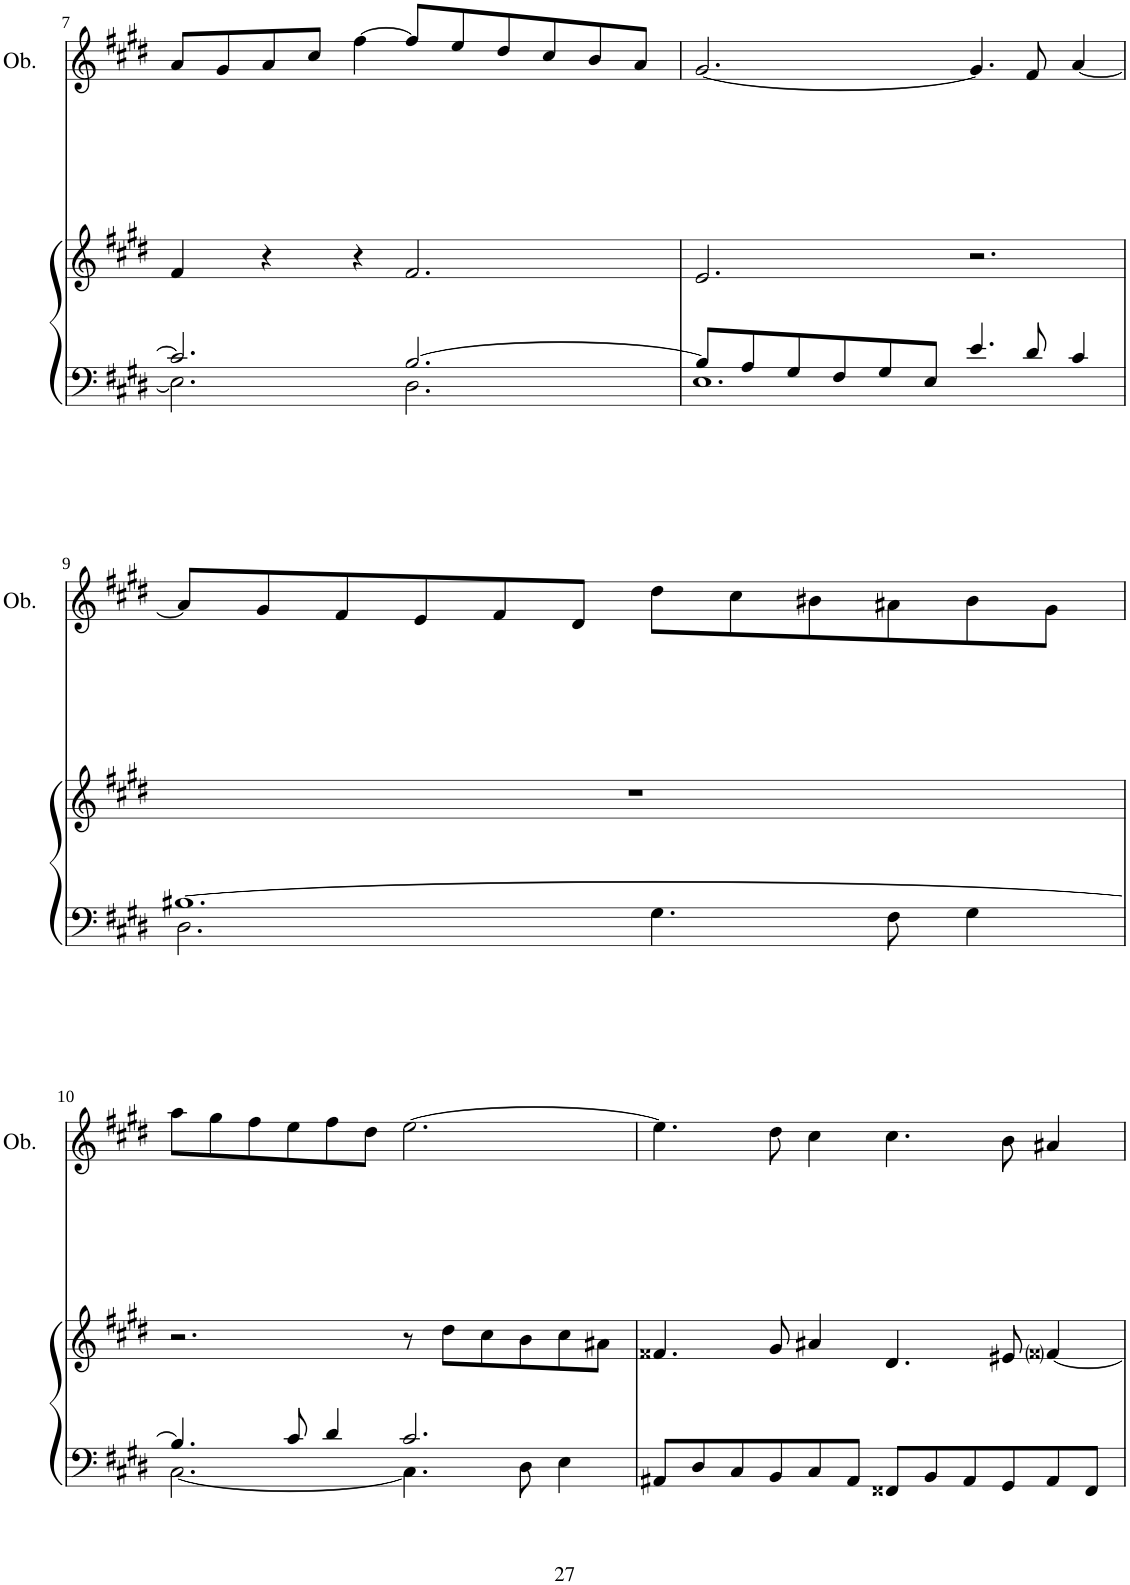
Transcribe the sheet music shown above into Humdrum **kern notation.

**kern	**kern	**kern
*part2	*part2	*part1
*staff3	*staff2	*staff1
*I"Piano	*	*I"Oboe
*I'Pno	*	*I'Ob.
!!LO:PB:g=z
*clefF4	*clefG2	*clefG2
*k[f#c#g#d#]	*k[f#c#g#d#]	*k[f#c#g#d#]
*M6/4	*M6/4	*M6/4
=7	=7	=7
*^	*	*
2.c#/]	2.E\]	4f#/	8a/L
.	.	.	8g#/
.	.	4r	8a/
.	.	.	8cc#/J
.	.	4r	[4ff#\
[2.B/	2.D#\	2.f#/	8ff#/L]
.	.	.	8ee/
.	.	.	8dd#/
.	.	.	8cc#/
.	.	.	8b/
.	.	.	8a/J
=8	=8	=8	=8
8B/L]	1.E	2.e/	[2.g#/
8A/	.	.	.
8G#/	.	.	.
8F#/	.	.	.
8G#/	.	.	.
8E/J	.	.	.
4.e/	.	2.r	4.g#/]
8d#/	.	.	8f#/
4c#/	.	.	[4a/
!!LO:LB:g=z
=9	=9	=9	=9
[1.B#X	2.D#\	1.r	8a/L]
.	.	.	8g#/
.	.	.	8f#/
.	.	.	8e/
.	.	.	8f#/
.	.	.	8d#/J
.	4.G#\	.	8dd#\L
.	.	.	8cc#\
.	.	.	8b#X\
.	8F#\	.	8a#X\
.	4G#\	.	8b#\
.	.	.	8g#\J
!!LO:LB:g=z
=10	=10	=10	=10
4.B#/]	[2.C#\	2.r	8aa\L
.	.	.	8gg#\
.	.	.	8ff#\
8c#/	.	.	8ee\
4d#/	.	.	8ff#\
.	.	.	8dd#\J
2.c#/	4.C#\]	8r	[2.ee\
.	.	8dd#\L	.
.	.	8cc#\	.
.	8D#\	8b\	.
.	4E\	8cc#\	.
.	.	8a#X\J	.
*v	*v	*	*
=11	=11	=11
8AA#X/L	4.f##X/	4.ee\]
8D#/	.	.
8C#/	.	.
8BB/	8g#/	8dd#\
8C#/	4a#X/	4cc#\
8AA#/J	.	.
8FF##X/L	4.d#/	4.cc#\
8BB/	.	.
8AA#/	.	.
8GG#/	8e#X/	8b\
8AA#/	[4f##i/	4a#X/
8FF##/J	.	.
=	=	=
*-	*-	*-
